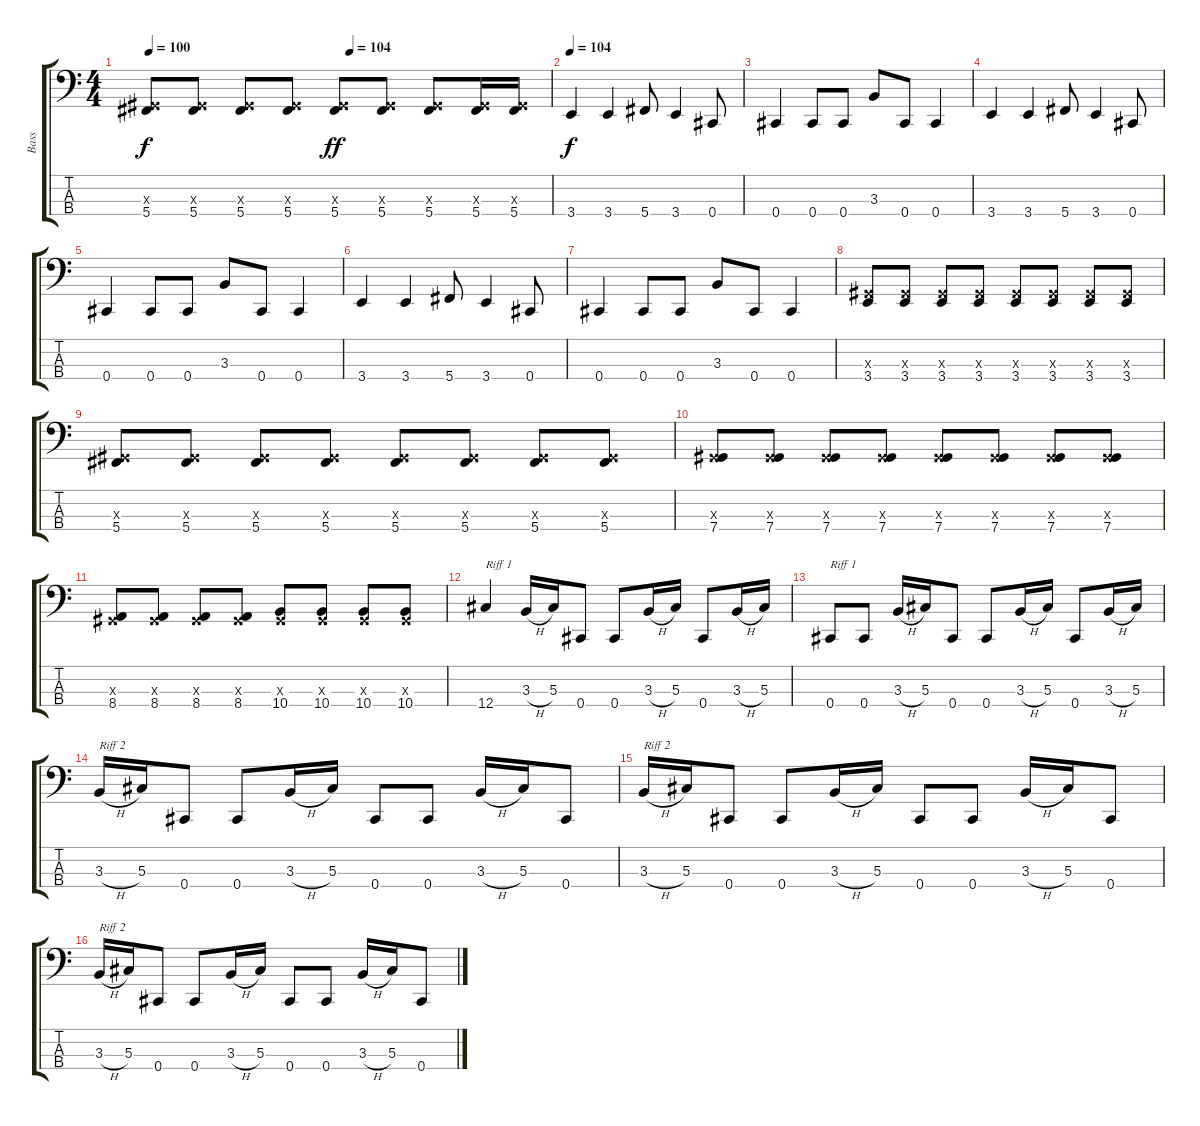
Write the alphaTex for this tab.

\track ("Bass" "Bass") {instrument electricbassfinger}
\staff {score tabs}
\tuning (Gb2 Db2 Ab1 Db1) {hide}
\ts (4 4)
\tempo 100
\tempo (104 0.5)
\clef f4
\ks c
(0.3{x} 5.4).8{dy f} (0.3{x} 5.4).8 (0.3{x} 5.4).8 (0.3{x} 5.4).8 (0.3{x} 5.4).8{dy ff} (0.3{x} 5.4).8 (0.3{x} 5.4).8 (0.3{x} 5.4).16 (0.3{x} 5.4).16 |
\tempo 104
3.4.4{dy f} 3.4.4 5.4.8 3.4.4 0.4.8 |
0.4.4 0.4.8 0.4.8 3.3.8 0.4.8 0.4.4 |
3.4.4 3.4.4 5.4.8 3.4.4 0.4.8 |
0.4.4 0.4.8 0.4.8 3.3.8 0.4.8 0.4.4 |
3.4.4 3.4.4 5.4.8 3.4.4 0.4.8 |
0.4.4 0.4.8 0.4.8 3.3.8 0.4.8 0.4.4 |
(0.3{x} 3.4).8 (0.3{x} 3.4).8 (0.3{x} 3.4).8 (0.3{x} 3.4).8 (0.3{x} 3.4).8 (0.3{x} 3.4).8 (0.3{x} 3.4).8 (0.3{x} 3.4).8 |
(0.3{x} 5.4).8 (0.3{x} 5.4).8 (0.3{x} 5.4).8 (0.3{x} 5.4).8 (0.3{x} 5.4).8 (0.3{x} 5.4).8 (0.3{x} 5.4).8 (0.3{x} 5.4).8 |
(0.3{x} 7.4).8 (0.3{x} 7.4).8 (0.3{x} 7.4).8 (0.3{x} 7.4).8 (0.3{x} 7.4).8 (0.3{x} 7.4).8 (0.3{x} 7.4).8 (0.3{x} 7.4).8 |
(0.3{x} 8.4).8 (0.3{x} 8.4).8 (0.3{x} 8.4).8 (0.3{x} 8.4).8 (0.3{x} 10.4).8 (0.3{x} 10.4).8 (0.3{x} 10.4).8 (0.3{x} 10.4).8 |
12.4.4{txt "Riff 1"} 3.3{h}.16 5.3.16 0.4.8 0.4.8 3.3{h}.16 5.3.16 0.4.8 3.3{h}.16 5.3.16 |
0.4.8{txt "Riff 1"} 0.4.8 3.3{h}.16 5.3.16 0.4.8 0.4.8 3.3{h}.16 5.3.16 0.4.8 3.3{h}.16 5.3.16 |
3.3{h}.16{txt "Riff 2"} 5.3.16 0.4.8 0.4.8 3.3{h}.16 5.3.16 0.4.8 0.4.8 3.3{h}.16 5.3.16 0.4.8 |
3.3{h}.16{txt "Riff 2"} 5.3.16 0.4.8 0.4.8 3.3{h}.16 5.3.16 0.4.8 0.4.8 3.3{h}.16 5.3.16 0.4.8 |
3.3{h}.16{txt "Riff 2"} 5.3.16 0.4.8 0.4.8 3.3{h}.16 5.3.16 0.4.8 0.4.8 3.3{h}.16 5.3.16 0.4.8
